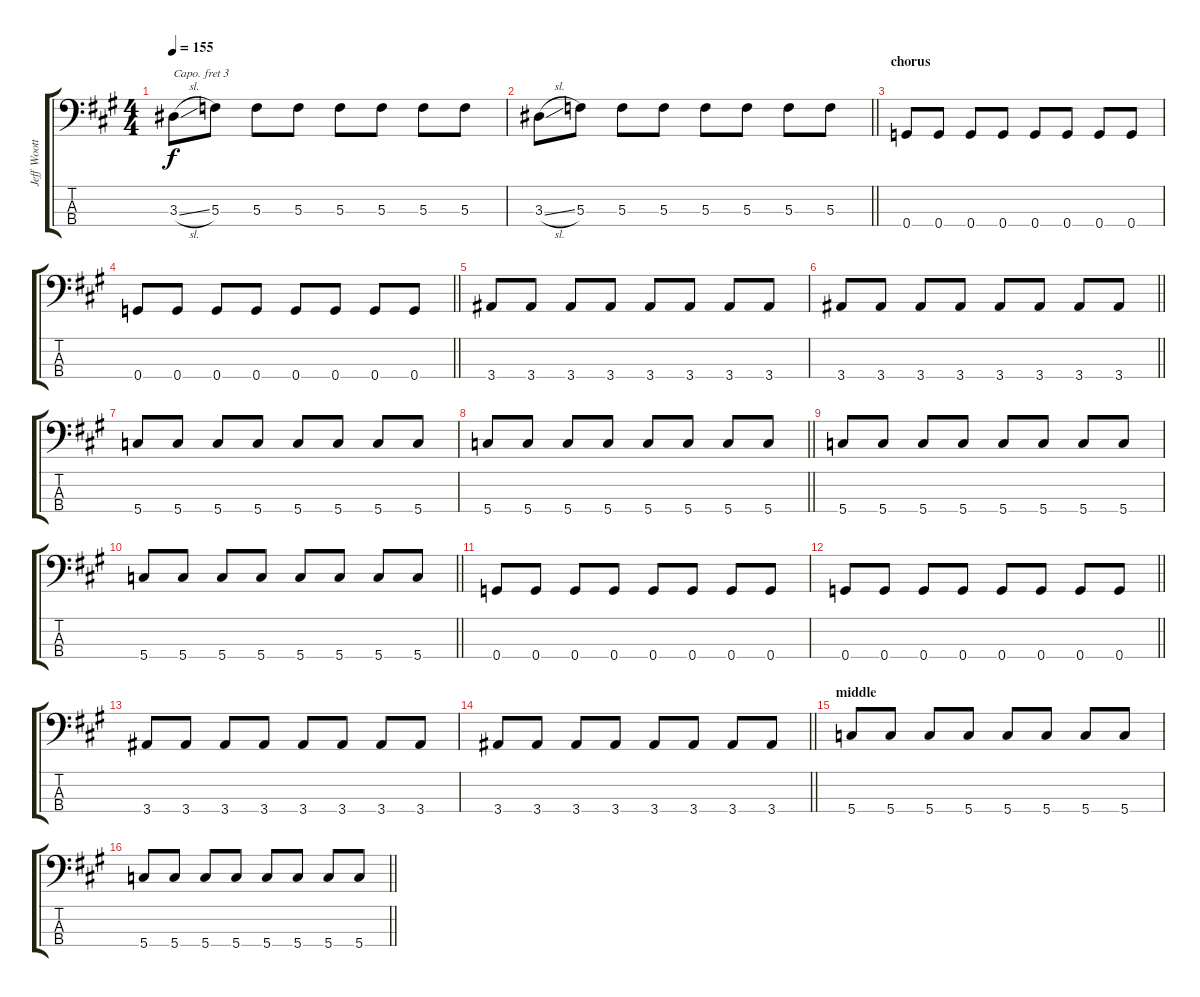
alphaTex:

\track ("Jeff Wootton" "Jeff Woott") {instrument electricbassfinger}
\staff {score tabs}
\capo 3
\tuning (G2 D2 A1 E1) {hide}
\ts (4 4)
\tempo 155
\clef f4
\ks a
3.3{sl}.8{dy f} 5.3.8 5.3.8 5.3.8 5.3.8 5.3.8 5.3.8 5.3.8 |
\barLineRight lightlight
3.3{sl}.8 5.3.8 5.3.8 5.3.8 5.3.8 5.3.8 5.3.8 5.3.8 |
\section ("" "chorus")
0.4.8 0.4.8 0.4.8 0.4.8 0.4.8 0.4.8 0.4.8 0.4.8 |
\barLineRight lightlight
0.4.8 0.4.8 0.4.8 0.4.8 0.4.8 0.4.8 0.4.8 0.4.8 |
3.4.8 3.4.8 3.4.8 3.4.8 3.4.8 3.4.8 3.4.8 3.4.8 |
\barLineRight lightlight
3.4.8 3.4.8 3.4.8 3.4.8 3.4.8 3.4.8 3.4.8 3.4.8 |
5.4.8 5.4.8 5.4.8 5.4.8 5.4.8 5.4.8 5.4.8 5.4.8 |
\barLineRight lightlight
5.4.8 5.4.8 5.4.8 5.4.8 5.4.8 5.4.8 5.4.8 5.4.8 |
5.4.8 5.4.8 5.4.8 5.4.8 5.4.8 5.4.8 5.4.8 5.4.8 |
\barLineRight lightlight
5.4.8 5.4.8 5.4.8 5.4.8 5.4.8 5.4.8 5.4.8 5.4.8 |
0.4.8 0.4.8 0.4.8 0.4.8 0.4.8 0.4.8 0.4.8 0.4.8 |
\barLineRight lightlight
0.4.8 0.4.8 0.4.8 0.4.8 0.4.8 0.4.8 0.4.8 0.4.8 |
3.4.8 3.4.8 3.4.8 3.4.8 3.4.8 3.4.8 3.4.8 3.4.8 |
\barLineRight lightlight
3.4.8 3.4.8 3.4.8 3.4.8 3.4.8 3.4.8 3.4.8 3.4.8 |
\section ("" "middle")
5.4.8 5.4.8 5.4.8 5.4.8 5.4.8 5.4.8 5.4.8 5.4.8 |
\barLineRight lightlight
5.4.8 5.4.8 5.4.8 5.4.8 5.4.8 5.4.8 5.4.8 5.4.8
